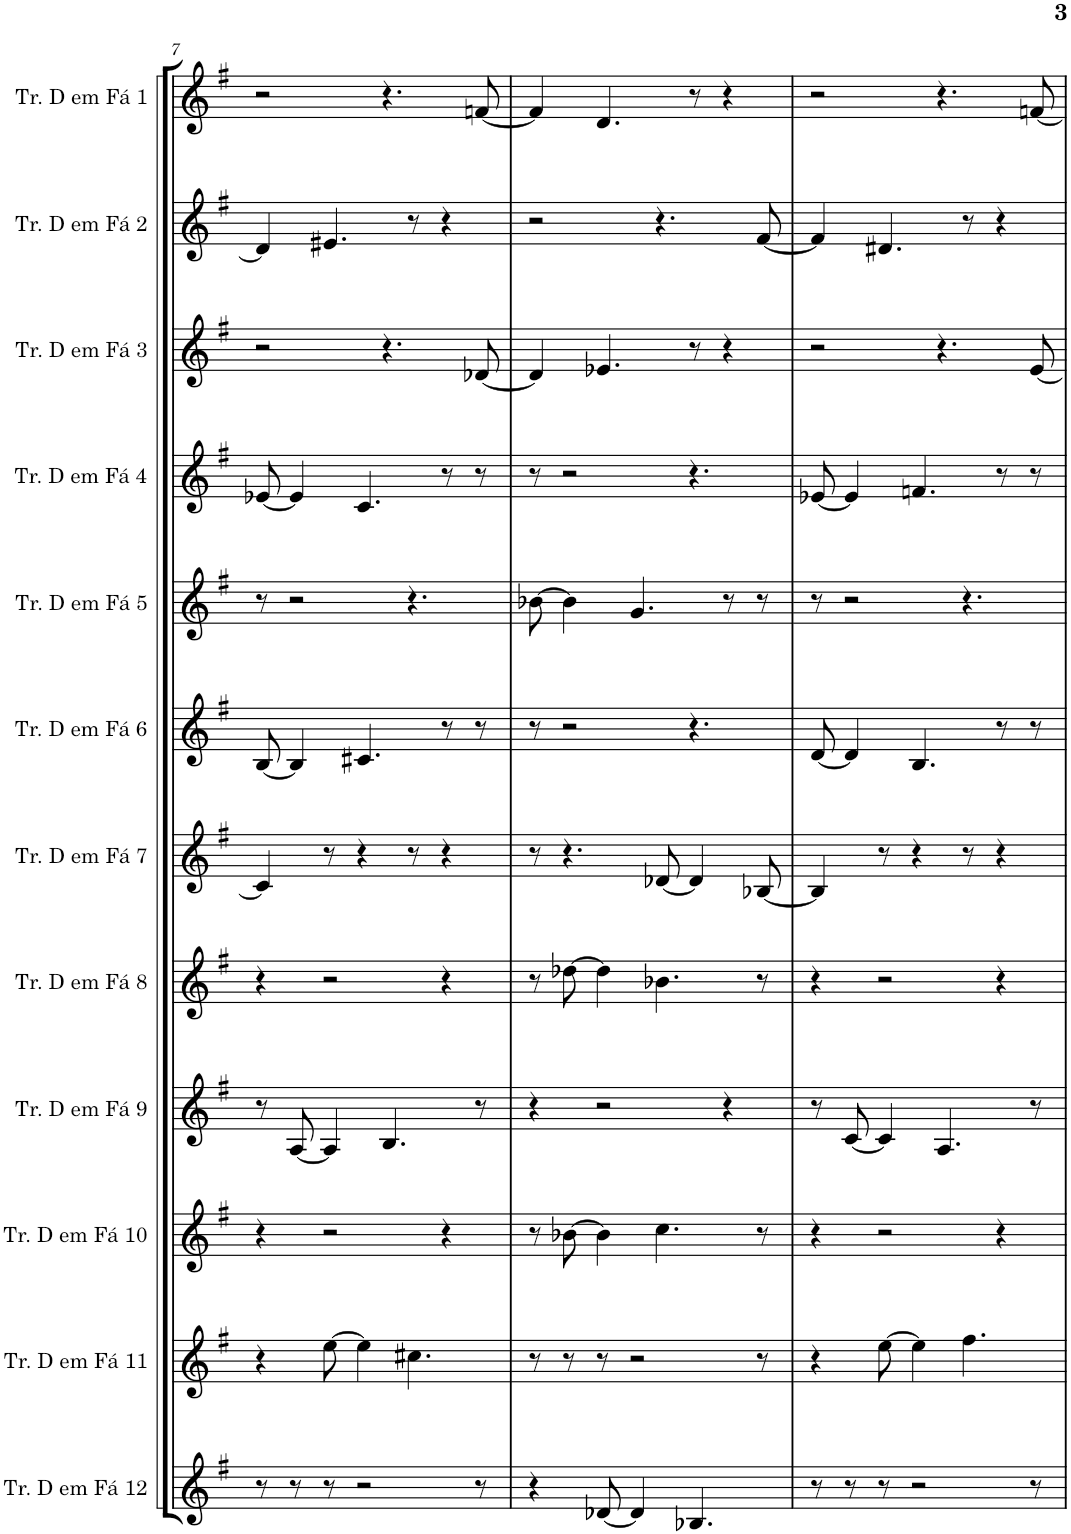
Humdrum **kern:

**kern	**kern	**kern	**kern	**kern	**kern	**kern	**kern	**kern	**kern	**kern	**kern
*part12	*part11	*part10	*part9	*part8	*part7	*part6	*part5	*part4	*part3	*part2	*part1
*staff12	*staff11	*staff10	*staff9	*staff8	*staff7	*staff6	*staff5	*staff4	*staff3	*staff2	*staff1
*I"Trompa em Fá 12	*I"Trompa em Fá 11	*I"Trompa em Fá 10	*I"Trompa em Fá 9	*I"Trompa em Fá 8	*I"Trompa em Fá 7	*I"Trompa em Fá 6	*I"Trompa em Fá 5	*I"Trompa em Fá 4	*I"Trompa em Fá 3	*I"Trompa em Fá 2	*I"Trompa em Fá 1
!!LO:PB:g=z
*clefG2	*clefG2	*clefG2	*clefG2	*clefG2	*clefG2	*clefG2	*clefG2	*clefG2	*clefG2	*clefG2	*clefG2
*Trd4c7	*Trd4c7	*Trd4c7	*Trd4c7	*Trd4c7	*Trd4c7	*Trd4c7	*Trd4c7	*Trd4c7	*Trd4c7	*Trd4c7	*Trd4c7
*k[f#]	*k[f#]	*k[f#]	*k[f#]	*k[f#]	*k[f#]	*k[f#]	*k[f#]	*k[f#]	*k[f#]	*k[f#]	*k[f#]
*M4/4	*M4/4	*M4/4	*M4/4	*M4/4	*M4/4	*M4/4	*M4/4	*M4/4	*M4/4	*M4/4	*M4/4
=7	=7	=7	=7	=7	=7	=7	=7	=7	=7	=7	=7
8r	4r	4r	8r	4r	4c/]	[8B/	8r	[8e-X/	2r	4d#/]	2r
8r	.	.	[8A/	.	.	4B/]	2r	4e-/]	.	.	.
8r	[8ee\	2r	4A/]	2r	8r	.	.	.	.	4.e#X/	.
2r	4ee\]	.	.	.	4r	4.c#X/	.	4.c/	.	.	.
.	.	.	4.B/	.	.	.	.	.	4.r	.	4.r
.	4.cc#X\	.	.	.	8r	.	4.r	.	.	8r	.
.	.	4r	.	4r	4r	8r	.	8r	.	4r	.
8r	.	.	8r	.	.	8r	.	8r	[8d-X/	.	[8fn/
=8	=8	=8	=8	=8	=8	=8	=8	=8	=8	=8	=8
4r	8r	8r	4r	8r	8r	8r	[8b-X\	8r	4d-/]	2r	4f/]
.	8r	[8b-X\	.	[8dd-X\	4.r	2r	4b-\]	2r	.	.	.
[8d-X/	8r	4b-\]	2r	4dd-\]	.	.	.	.	4.e-X/	.	4.d/
4d-/]	2r	.	.	.	.	.	4.g/	.	.	.	.
.	.	4.cc\	.	4.b-X\	[8d-X/	.	.	.	.	4.r	.
4.B-X/	.	.	.	.	4d-/]	4.r	.	4.r	8r	.	8r
.	.	.	4r	.	.	.	8r	.	4r	.	4r
.	8r	8r	.	8r	[8B-X/	.	8r	.	.	[8f#/	.
=9	=9	=9	=9	=9	=9	=9	=9	=9	=9	=9	=9
8r	4r	4r	8r	4r	4B-/]	[8d/	8r	[8e-X/	2r	4f#/]	2r
8r	.	.	[8c/	.	.	4d/]	2r	4e-/]	.	.	.
8r	[8ee\	2r	4c/]	2r	8r	.	.	.	.	4.d#X/	.
2r	4ee\]	.	.	.	4r	4.B/	.	4.fn/	.	.	.
.	.	.	4.A/	.	.	.	.	.	4.r	.	4.r
.	4.ff#\	.	.	.	8r	.	4.r	.	.	8r	.
.	.	4r	.	4r	4r	8r	.	8r	.	4r	.
8r	.	.	8r	.	.	8r	.	8r	[8e/	.	[8fn/
=	=	=	=	=	=	=	=	=	=	=	=
*-	*-	*-	*-	*-	*-	*-	*-	*-	*-	*-	*-
